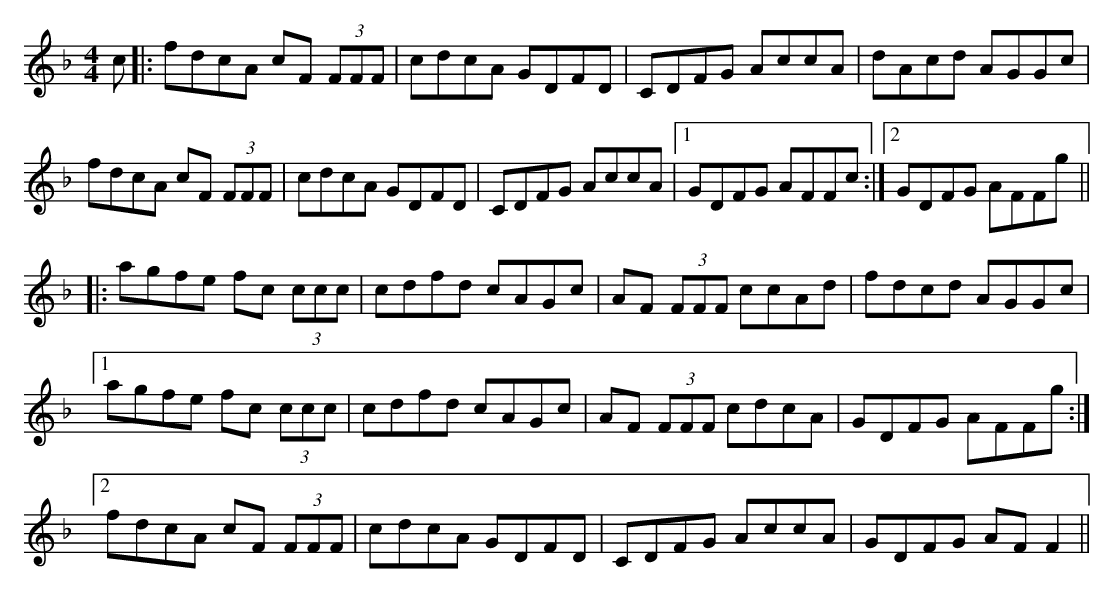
X:1
M:4/4
K:F
c|:fdcA cF (3FFF|cdcA GDFD|CDFG AccA|dAcd AGGc|
fdcA cF (3FFF|cdcA GDFD|CDFG AccA|1 GDFG AFFc:|2 GDFG AFFg||
|:agfe fc (3ccc|cdfd cAGc|AF (3FFF ccAd|fdcd AGGc|
[1 agfe fc (3ccc|cdfd cAGc|AF (3FFF cdcA|GDFG AFFg:|
[2 fdcA cF (3FFF|cdcA GDFD|CDFG AccA|GDFG AF F2||
